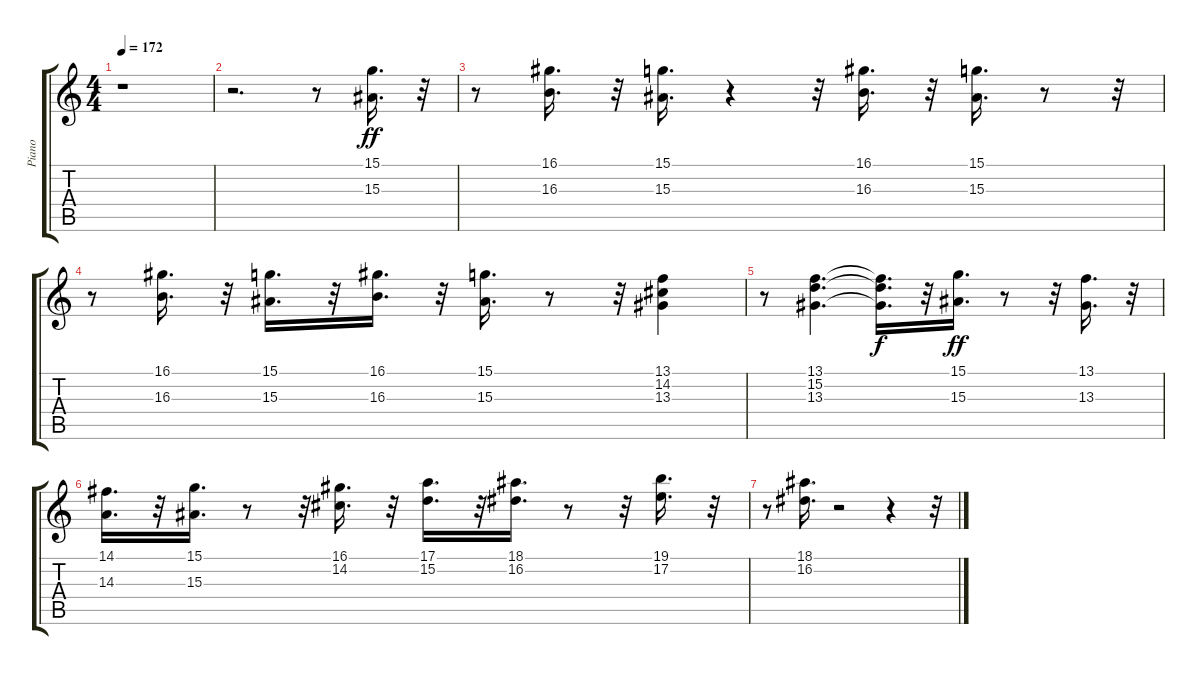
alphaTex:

\track ("Piano" "Piano") {instrument acousticgrandpiano}
\staff {score tabs}
\tuning (E4 B3 G3 D3 A2 E2) {hide}
\ts (4 4)
\tempo 172
\clef g2
\ks c
r.1{dy fff} |
r.2{d} r.8 (15.1 15.3).16{d dy ff} r.32 |
r.8 (16.1 16.3).16{d} r.32 (15.1 15.3).16{d} r.4 r.32 (16.1 16.3).16{d} r.32 (15.1 15.3).16{d} r.8 r.32 |
r.8 (16.1 16.3).16{d} r.32 (15.1 15.3).16{d} r.32 (16.1 16.3).16{d} r.32 (15.1 15.3).16{d} r.8 r.32 (13.1 14.2 13.3).4 |
r.8 (13.1 15.2 13.3).4{d} (13.1{t} 15.2{t} 13.3{t}).16{d dy f} r.32 (15.1 15.3).16{d dy ff} r.8 r.32 (13.1 13.3).16{d} r.32 |
(14.1 14.3).16{d} r.32 (15.1 15.3).16{d} r.8 r.32 (16.1 14.2).16{d} r.32 (17.1 15.2).16{d} r.32 (18.1 16.2).16{d} r.8 r.32 (19.1 17.2).16{d} r.32 |
r.8 (18.1 16.2).16{d} r.2 r.4 r.32
